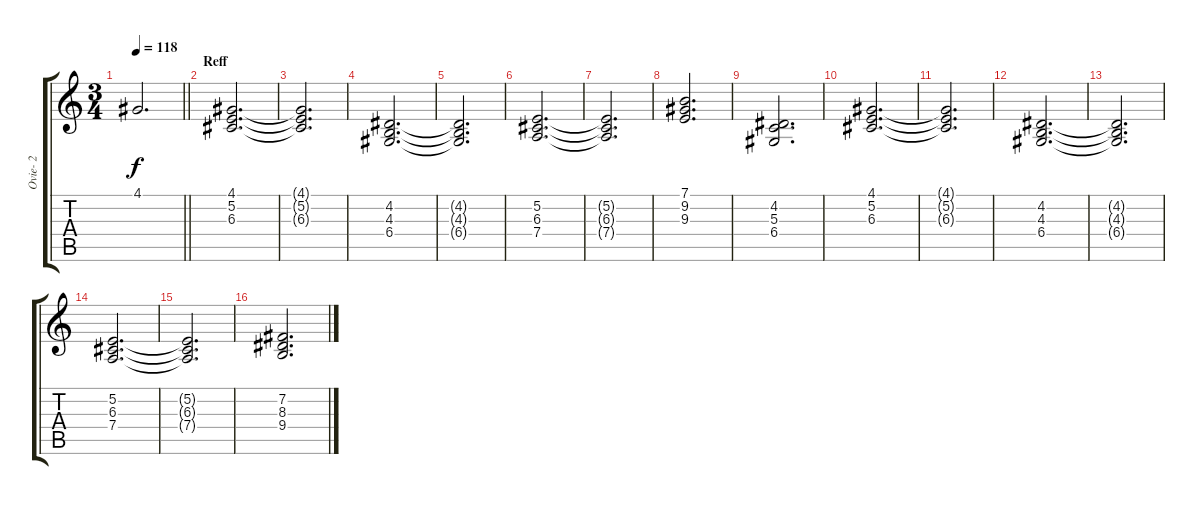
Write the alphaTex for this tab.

\track ("Ovie- 2" "Ovie- 2") {instrument stringensemble1}
\staff {score tabs}
\tuning (E4 B3 G3 D3 A2 E2) {hide}
\ts (3 4)
\tempo 118
\clef g2
\barLineRight lightlight
\ks c
4.1.2{d dy f} |
\section ("" "Reff")
(4.1 5.2 6.3).2{d txt ""} |
(4.1{t} 5.2{t} 6.3{t}).2{d} |
(4.2 4.3 6.4).2{d} |
(4.2{t} 4.3{t} 6.4{t}).2{d} |
(5.2 6.3 7.4).2{d} |
(5.2{t} 6.3{t} 7.4{t}).2{d} |
(7.1 9.2 9.3).2{d} |
(4.2 5.3 6.4).2{d} |
(4.1 5.2 6.3).2{d} |
(4.1{t} 5.2{t} 6.3{t}).2{d} |
(4.2 4.3 6.4).2{d} |
(4.2{t} 4.3{t} 6.4{t}).2{d} |
(5.2 6.3 7.4).2{d} |
(5.2{t} 6.3{t} 7.4{t}).2{d} |
(7.2 8.3 9.4).2{d}
